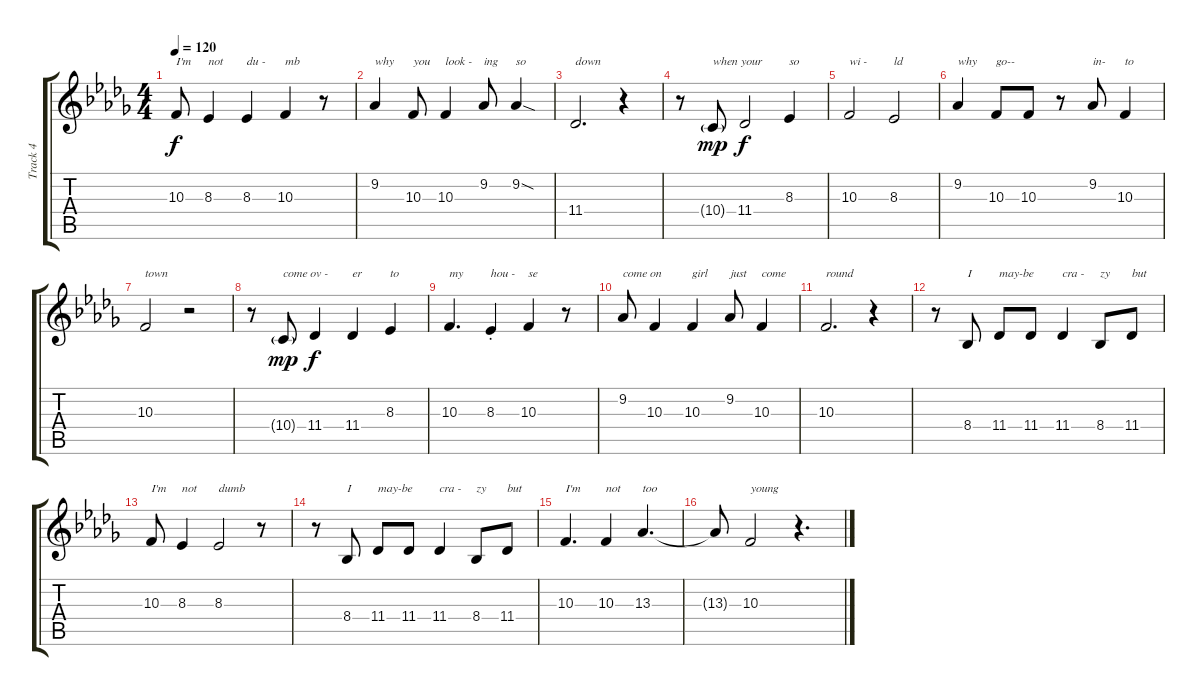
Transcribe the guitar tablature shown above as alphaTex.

\track ("Track 4" "Track 4") {instrument cello}
\staff {score tabs}
\tuning (E4 B3 G3 D3 A2 E2) {hide}
\ts (4 4)
\tempo 120
\clef g2
\ks db
10.3.8{txt "I'm" dy f} 8.3.4{txt "not"} 8.3.4{txt "du -"} 10.3.4{txt "mb"} r.8 |
9.2.4{txt "why"} 10.3.8{txt "you"} 10.3.4{txt "look -"} 9.2.8{txt "ing"} 9.2{sod}.4{txt "so"} |
11.4.2{d txt "down"} r.4 |
r.8 10.4{g}.8{txt "when your" dy mp} 11.4.2{dy f} 8.3.4{txt "so"} |
10.3.2{txt "wi -"} 8.3.2{txt "ld"} |
9.2.4{txt "why"} 10.3.8{txt "go--"} 10.3.8 r.8 9.2.8{txt "in-"} 10.3.4{txt "to"} |
10.3.2{txt "town"} r.2 |
r.8 10.4{g}.8{txt "come ov -" dy mp} 11.4.4{dy f} 11.4.4{txt "er"} 8.3.4{txt "to"} |
10.3.4{d txt "my"} 8.3{st}.4{txt "hou -"} 10.3.4{txt "se"} r.8 |
9.2.8{txt "come on"} 10.3.4 10.3.4{txt "girl"} 9.2.8{txt "just"} 10.3.4{txt "come"} |
10.3.2{d txt "round"} r.4 |
r.8 8.4.8{txt "I"} 11.4.8{txt "may-be"} 11.4.8 11.4.4{txt "cra -"} 8.4.8{txt "zy"} 11.4.8{txt "but"} |
10.3.8{txt "I'm"} 8.3.4{txt "not"} 8.3.2{txt "dumb"} r.8 |
r.8 8.4.8{txt "I"} 11.4.8{txt "may-be"} 11.4.8 11.4.4{txt "cra -"} 8.4.8{txt "zy"} 11.4.8{txt "but"} |
10.3.4{d txt "I'm"} 10.3.4{txt "not"} 13.3.4{d txt "too"} |
13.3{t}.8 10.3.2{txt "young"} r.4{d}
